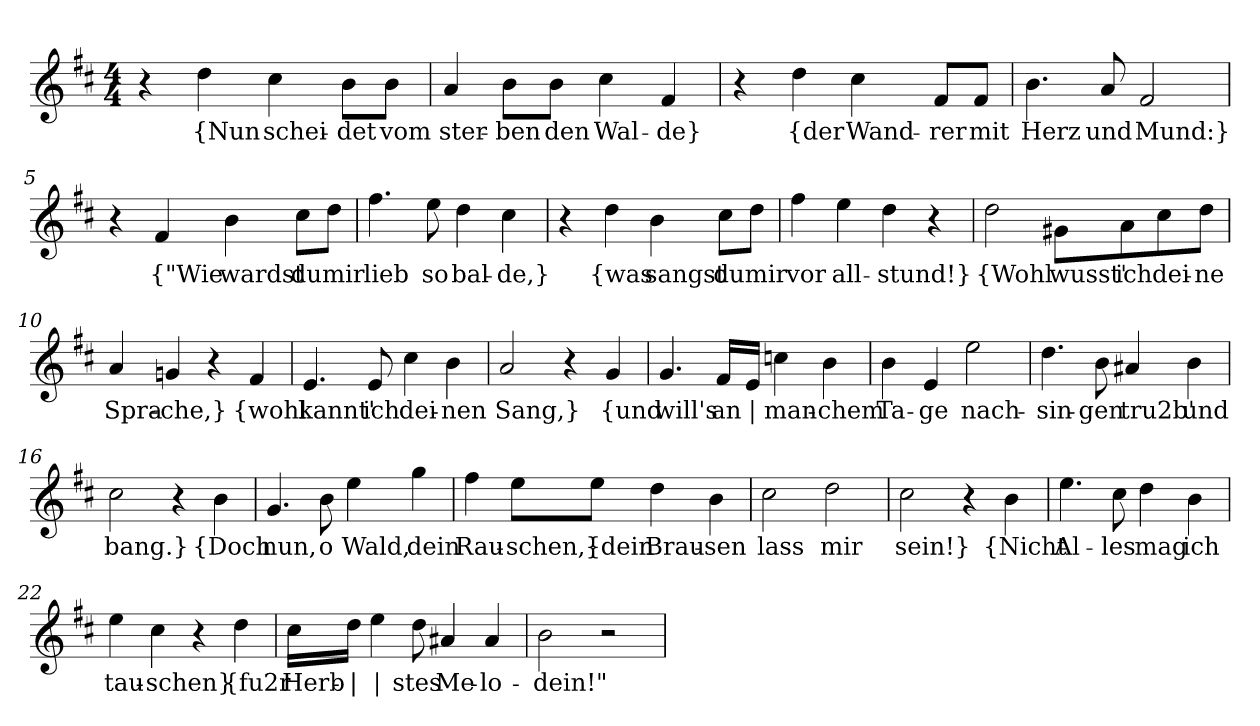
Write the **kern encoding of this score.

**kern	**text
*part1	*part1
*staff1	*staff1
*clefG2	*
*k[f#c#]	*
*M4/4	*
=1	=1
4r	.
!	!LO:LY:b
4dd\	{Nun
!	!LO:LY:b
4cc#\	schei-
!	!LO:LY:b
8b\L	-det
!	!LO:LY:b
8b\J	vom
=2	=2
!	!LO:LY:b
4a/	ster-
!	!LO:LY:b
8b\L	-ben
!	!LO:LY:b
8b\J	den
!	!LO:LY:b
4cc#\	Wal-
!	!LO:LY:b
4f#/	-de}
=3	=3
4r	.
!	!LO:LY:b
4dd\	{der
!	!LO:LY:b
4cc#\	Wand-
!	!LO:LY:b
8f#/L	-rer
!	!LO:LY:b
8f#/J	mit
=4	=4
!	!LO:LY:b
4.b\	Herz
!	!LO:LY:b
8a/	und
!	!LO:LY:b
2f#/	Mund:}
!!LO:LB:g=z
=5	=5
4r	.
!	!LO:LY:b
4f#/	{"Wie
!	!LO:LY:b
4b\	wardst
!	!LO:LY:b
8cc#\L	du
!	!LO:LY:b
8dd\J	mir
=6	=6
!	!LO:LY:b
4.ff#\	lieb
!	!LO:LY:b
8ee\	so
!	!LO:LY:b
4dd\	bal-
!	!LO:LY:b
4cc#\	-de,}
=7	=7
4r	.
!	!LO:LY:b
4dd\	{was
!	!LO:LY:b
4b\	sangst
!	!LO:LY:b
8cc#\L	du
!	!LO:LY:b
8dd\J	mir
=8	=8
!	!LO:LY:b
4ff#\	vor
!	!LO:LY:b
4ee\	all-
!	!LO:LY:b
4dd\	-stund!}
4r	.
!!LO:LB:g=z
=9	=9
!	!LO:LY:b
2dd\	{Wohl
!	!LO:LY:b
8g#X\L	wusst'
!	!LO:LY:b
8a\	ich
!	!LO:LY:b
8cc#\	dei-
!	!LO:LY:b
8dd\J	-ne
=10	=10
!	!LO:LY:b
4a/	Spra-
!	!LO:LY:b
4gn/	-che,}
4r	.
!	!LO:LY:b
4f#/	{wohl
=11	=11
!	!LO:LY:b
4.e/	kannt'
!	!LO:LY:b
8e/	ich
!	!LO:LY:b
4cc#\	dei-
!	!LO:LY:b
4b\	-nen
=12	=12
!	!LO:LY:b
2a/	Sang,}
4r	.
!	!LO:LY:b
4g/	{und
!!LO:LB:g=z
=13	=13
!	!LO:LY:b
4.g/	will's
!	!LO:LY:b
16f#/LL	an
!	!LO:LY:b
16e/JJ	|
!	!LO:LY:b
4ccn\	man-
!	!LO:LY:b
4b\	-chem
=14	=14
!	!LO:LY:b
4b\	Ta-
!	!LO:LY:b
4e/	-ge
!	!LO:LY:b
2ee\	nach-
=15	=15
!	!LO:LY:b
4.dd\	-sin-
!	!LO:LY:b
8b\	-gen
!	!LO:LY:b
4a#X/	tru2b'
!	!LO:LY:b
4b\	und
=16	=16
!	!LO:LY:b
2cc#\	bang.}
4r	.
!	!LO:LY:b
4b\	{Doch
=17	=17
!	!LO:LY:b
4.g/	nun,
!	!LO:LY:b
8b\	o
!	!LO:LY:b
4ee\	Wald,
!	!LO:LY:b
4gg\	dein
!!LO:LB:g=z
=18	=18
!	!LO:LY:b
4ff#\	Rau-
!	!LO:LY:b
8ee\L	schen,}
!	!LO:LY:b
8ee\J	{dein
!	!LO:LY:b
4dd\	Brau-
!	!LO:LY:b
4b\	-sen
=19	=19
!	!LO:LY:b
2cc#\	lass
!	!LO:LY:b
2dd\	mir
=20	=20
!	!LO:LY:b
2cc#\	sein!}
4r	.
!	!LO:LY:b
4b\	{Nicht
=21	=21
!	!LO:LY:b
4.ee\	Al-
!	!LO:LY:b
8cc#\	-les
!	!LO:LY:b
4dd\	mag
!	!LO:LY:b
4b\	ich
=22	=22
!	!LO:LY:b
4ee\	tau-
!	!LO:LY:b
4cc#\	-schen}
4r	.
!	!LO:LY:b
4dd\	{fu2r
!!LO:LB:g=z
=23	=23
!	!LO:LY:b
16cc#\LL	Herb-
!	!LO:LY:b
16dd\JJ	|
!	!LO:LY:b
4ee\	|
!	!LO:LY:b
8dd\	-stes
!	!LO:LY:b
4a#X/	Me-
!	!LO:LY:b
4a#/	-lo-
=24	=24
!	!LO:LY:b
2b\	-dein!"
2r	.
=	=
*-	*-
